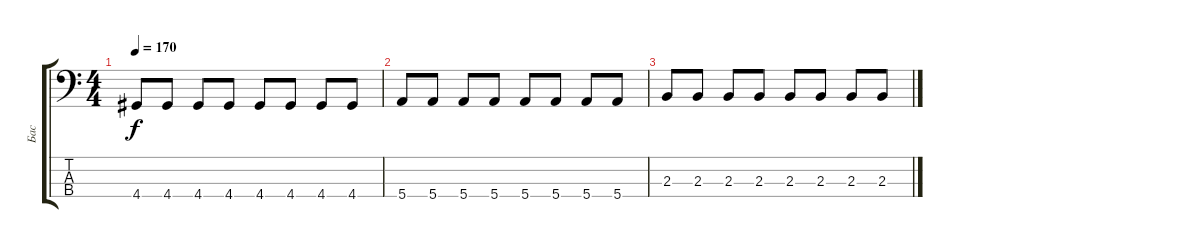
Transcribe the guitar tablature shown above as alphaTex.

\track ("Бас" "Бас") {instrument electricbassfinger}
\staff {score tabs}
\tuning (G2 D2 A1 E1) {hide}
\ts (4 4)
\tempo 170
\clef f4
\ks c
4.4.8{dy f} 4.4.8 4.4.8 4.4.8 4.4.8 4.4.8 4.4.8 4.4.8 |
5.4.8 5.4.8 5.4.8 5.4.8 5.4.8 5.4.8 5.4.8 5.4.8 |
2.3.8 2.3.8 2.3.8 2.3.8 2.3.8 2.3.8 2.3.8 2.3.8
